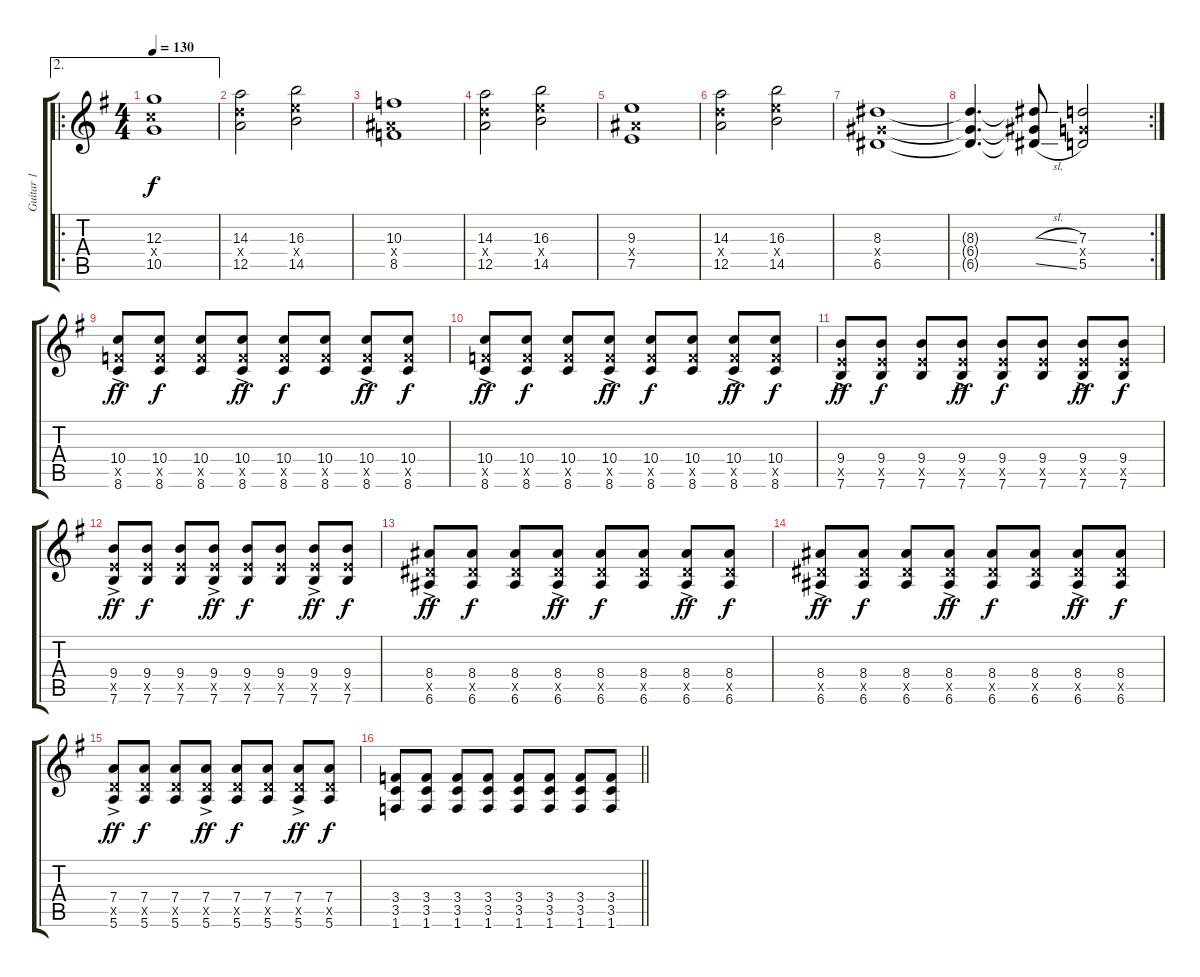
\track ("Guitar 1" "Guitar 1") {instrument overdrivenguitar}
\staff {score tabs}
\tuning (E4 B3 G3 D3 A2 E2) {hide}
\ae 2
\ro
\ts (4 4)
\tempo 130
\clef g2
\ks g
(12.3 10.4{x} 10.5).1{dy f} |
(14.3 12.4{x} 12.5).2 (16.3 14.4{x} 14.5).2 |
(10.3 8.4{x} 8.5).1 |
(14.3 12.4{x} 12.5).2 (16.3 14.4{x} 14.5).2 |
(9.3 8.4{x} 7.5).1 |
(14.3 12.4{x} 12.5).2 (16.3 14.4{x} 14.5).2 |
(8.3 6.4{x} 6.5).1 |
\rc 2
(8.3{t} 6.4{t} 6.5{t}).4{d} (8.3{sl t} 6.4{t} 6.5{sl t}).8 (7.3 5.4{x} 5.5).2 |
(10.4{ac} 8.5{ac x} 8.6{ac}).8{dy ff} (10.4 8.5{x} 8.6).8{dy f} (10.4 8.5{x} 8.6).8 (10.4{ac} 8.5{ac x} 8.6{ac}).8{dy ff} (10.4 8.5{x} 8.6).8{dy f} (10.4 8.5{x} 8.6).8 (10.4{ac} 8.5{ac x} 8.6{ac}).8{dy ff} (10.4 8.5{x} 8.6).8{dy f} |
(10.4{ac} 8.5{ac x} 8.6{ac}).8{dy ff} (10.4 8.5{x} 8.6).8{dy f} (10.4 8.5{x} 8.6).8 (10.4{ac} 8.5{ac x} 8.6{ac}).8{dy ff} (10.4 8.5{x} 8.6).8{dy f} (10.4 8.5{x} 8.6).8 (10.4{ac} 8.5{ac x} 8.6{ac}).8{dy ff} (10.4 8.5{x} 8.6).8{dy f} |
(9.4{ac} 7.5{ac x} 7.6{ac}).8{dy ff} (9.4 7.5{x} 7.6).8{dy f} (9.4 7.5{x} 7.6).8 (9.4{ac} 7.5{ac x} 7.6{ac}).8{dy ff} (9.4 7.5{x} 7.6).8{dy f} (9.4 7.5{x} 7.6).8 (9.4{ac} 7.5{ac x} 7.6{ac}).8{dy ff} (9.4 7.5{x} 7.6).8{dy f} |
(9.4{ac} 7.5{ac x} 7.6{ac}).8{dy ff} (9.4 7.5{x} 7.6).8{dy f} (9.4 7.5{x} 7.6).8 (9.4{ac} 7.5{ac x} 7.6{ac}).8{dy ff} (9.4 7.5{x} 7.6).8{dy f} (9.4 7.5{x} 7.6).8 (9.4{ac} 7.5{ac x} 7.6{ac}).8{dy ff} (9.4 7.5{x} 7.6).8{dy f} |
(8.4{ac} 6.5{ac x} 6.6{ac}).8{dy ff} (8.4 6.5{x} 6.6).8{dy f} (8.4 6.5{x} 6.6).8 (8.4{ac} 6.5{ac x} 6.6{ac}).8{dy ff} (8.4 6.5{x} 6.6).8{dy f} (8.4 6.5{x} 6.6).8 (8.4{ac} 6.5{ac x} 6.6{ac}).8{dy ff} (8.4 6.5{x} 6.6).8{dy f} |
(8.4{ac} 6.5{ac x} 6.6{ac}).8{dy ff} (8.4 6.5{x} 6.6).8{dy f} (8.4 6.5{x} 6.6).8 (8.4{ac} 6.5{ac x} 6.6{ac}).8{dy ff} (8.4 6.5{x} 6.6).8{dy f} (8.4 6.5{x} 6.6).8 (8.4{ac} 6.5{ac x} 6.6{ac}).8{dy ff} (8.4 6.5{x} 6.6).8{dy f} |
(7.4{ac} 5.5{ac x} 5.6{ac}).8{dy ff} (7.4 5.5{x} 5.6).8{dy f} (7.4 5.5{x} 5.6).8 (7.4{ac} 5.5{ac x} 5.6{ac}).8{dy ff} (7.4 5.5{x} 5.6).8{dy f} (7.4 5.5{x} 5.6).8 (7.4{ac} 5.5{ac x} 5.6{ac}).8{dy ff} (7.4 5.5{x} 5.6).8{dy f} |
\barLineRight lightlight
(3.4 3.5 1.6).8 (3.4 3.5 1.6).8 (3.4 3.5 1.6).8 (3.4 3.5 1.6).8 (3.4 3.5 1.6).8 (3.4 3.5 1.6).8 (3.4 3.5 1.6).8 (3.4 3.5 1.6).8
